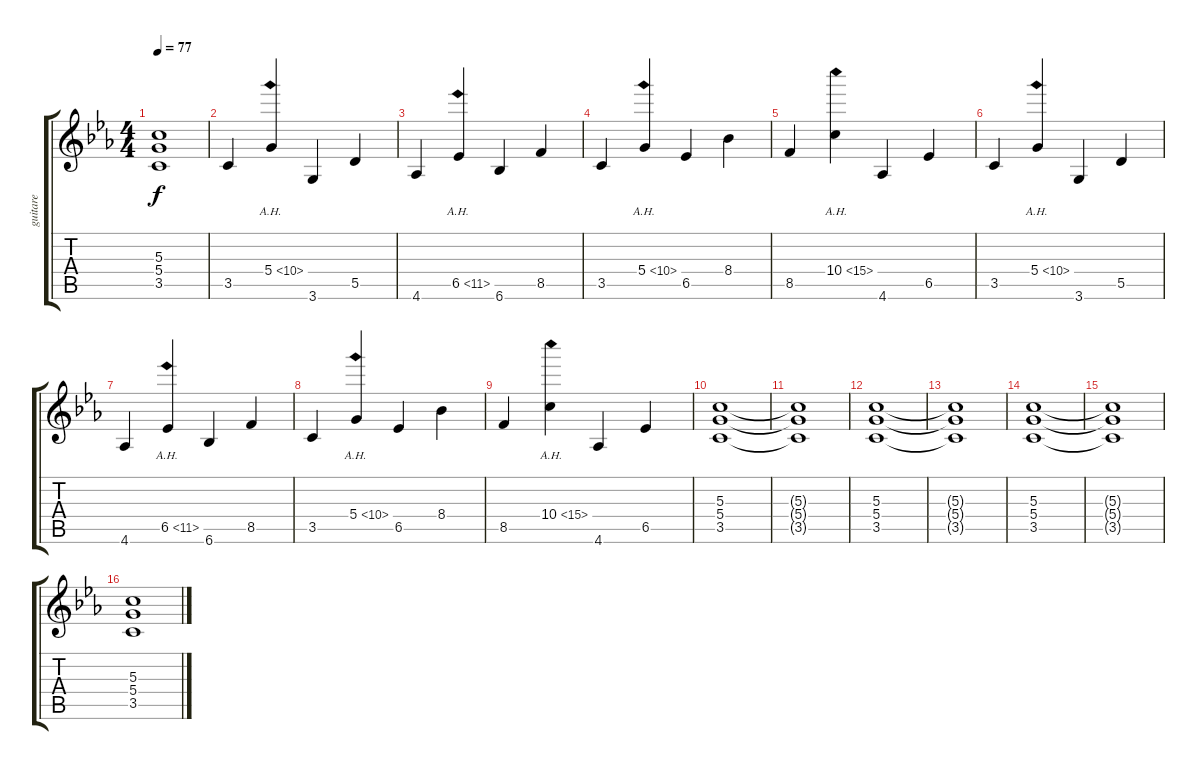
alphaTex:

\track ("guitare" "guitare") {instrument distortionguitar}
\staff {score tabs}
\tuning (E4 B3 G3 D3 A2 E2) {hide}
\ts (4 4)
\tempo 77
\clef g2
\ks cminor
(5.3{t} 5.4{t} 3.5{t}).1{dy f} |
3.5.4 5.4{ah 5}.4 3.6.4 5.5.4 |
4.6.4 6.5{ah 5}.4 6.6.4 8.5.4 |
3.5.4 5.4{ah 5}.4 6.5.4 8.4.4 |
8.5.4 10.4{ah 5}.4 4.6.4 6.5.4 |
3.5.4 5.4{ah 5}.4 3.6.4 5.5.4 |
4.6.4 6.5{ah 5}.4 6.6.4 8.5.4 |
3.5.4 5.4{ah 5}.4 6.5.4 8.4.4 |
8.5.4 10.4{ah 5}.4 4.6.4 6.5.4 |
(5.3 5.4 3.5).1{volume 13 balance 2} |
(5.3{t} 5.4{t} 3.5{t}).1 |
(5.3 5.4 3.5).1{volume 13 balance 14} |
(5.3{t} 5.4{t} 3.5{t}).1 |
(5.3 5.4 3.5).1{volume 13 balance 2} |
(5.3{t} 5.4{t} 3.5{t}).1 |
(5.3 5.4 3.5).1{volume 13 balance 2}
